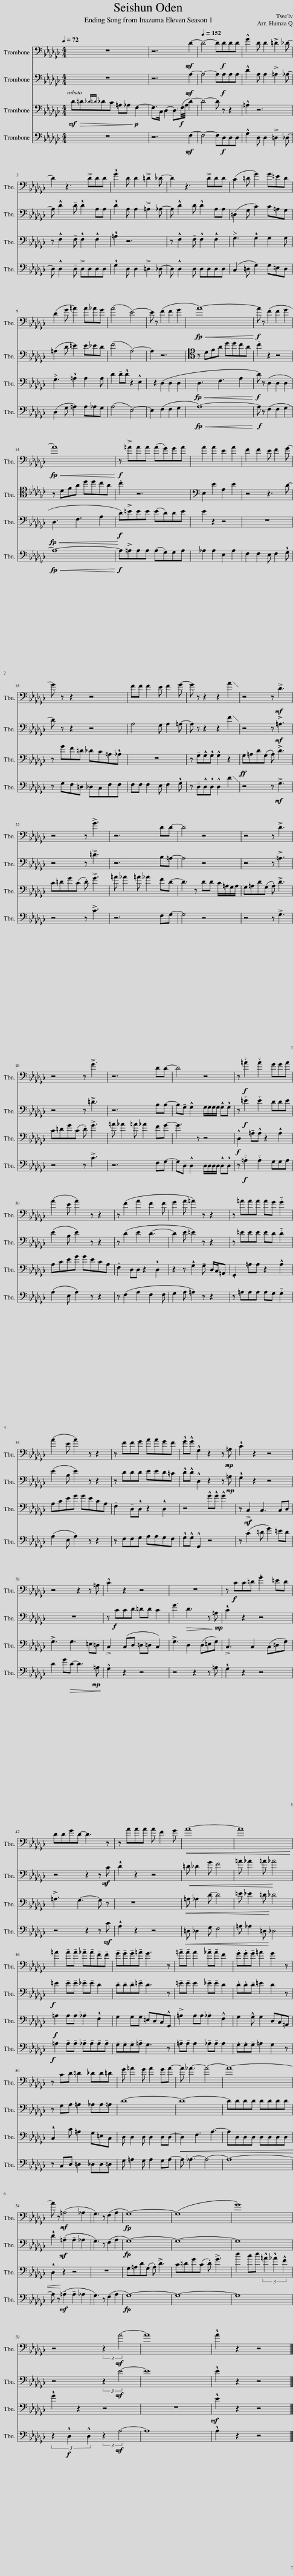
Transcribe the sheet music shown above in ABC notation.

X:1
%%score 1 2 3 4
L:1/8
Q:1/4=72
M:4/4
I:linebreak $
K:Gb
V:1 bass
V:2 bass
V:3 bass
V:4 bass
V:1
 z8 | z6!mf! D2- |[Q:1/4=152] D4- D!f!DDD | !^!G2 D D2 !>!=D2 _D- |$ D2 z3 !>!DDD | %5
 !^!G2 D D2 !>!=D2 _D- | D2 z3 !>!DDD | (C2 =D G2) G=ED |$ (D2 G =A2) A_AG | (A4 E4-) | %10
 E z (F2 F2 G2 |!<(! A8-) |!f! A!<)! z (F2 F2 G2 |$!<(! A8) |!f! z!<)! !>!=AAA (AG)GA | %15
 A2 A2 E2 A2 | F2 F2 E F2 G- |$ G z z2 z4 | FF F2 E F2 G- | G z z2 z2 A2 | %20
 z4 z!mf! !>!D3 |$ z4 z !>!G3 | z6 DD- | D4 z4 | z4 z !>!D3 |$ %25
 z4 z !>!G3 | z6 DD- | D4 z4 | z!f! !tenuto!.=A2 !tenuto!.A2 GGA |$ (A2 E A2) z z2 | %30
 z (F2 A2 F2 F | G2 A =A2) z z2 | z =AAA AG !tenuto!.G2 |$ (A2 E A2) z z2 | z FFG AAGF | %35
 !^!G!^!G !^!G,2 z2 z!mp! =A, | !^!C2 z2 z4 |$ z4 z2 z =A, | !^!C2 z2 z4 | z8 | %40
 z!f! CC=D .G2 =ED |$ DDGD- D3 z | z AAA A F2 G |!<(! A8- | A8!<)! |$ %45
 =A2 !tenuto!A!tenuto!A !tenuto!_A!tenuto!A!tenuto!F!tenuto!F | !tenuto!G!tenuto!G!tenuto!G!tenuto!=A G3 z | !tenuto!=A!tenuto!A A2 !tenuto!_A!tenuto!A F2 | .G.G!tenuto!G =A2 G2 z |$ z CD =D2 _DD=D | %50
 G =A2 G A2 GA- | A _A3- A4- | A8- |$ A z!mf! (=A,4 _A,2 | G,3) z (F,2 A,2 | %55
 G,8-) | (G,8 | G8) |$ z4 (3:2:2z2!mf! A4- | A8 | %60
 !^!A2 z2 z4 |] %61
V:2
 z8 | z6!mf! A,2- | A,4- A,!f!A,A,A, | !^!D2 A, A,2 !>!=A,2 _A,- |$ A, !^!D2 !tenuto!D !^!D2 A,A, | %5
 !^!D2 A, A,2 !>!=A,2 _A,- | A, !^!D2 D !^!D2 A,A, | (=D,2 G, C2) C=A,G, |$ (=A,2 D =E2) E_ED | (F4 A,4-) | %10
 A,2 z6 | z DFA ddcA | .c2 z2 z4 |$ z DFA ddcA | .c2 z6 | %15
 E,2 E2 A,2 E2 | z4 z3 D- |$ D z z2 z4 | A,4 G, A,2 =A,- | A, z z2 z2 F2 | %20
 z4 z!mf! !>!=A,3 |$ z4 z !>!=D3 | z6 B,=A,- | A,4 z4 | z4 z !>!=A,3 |$ %25
 z4 z !>!=D3 | z6 B,B,- | B,!tenuto!G, !^!G,2 G,/G,/G,/G,/ !^!G,!^!G, | z!f! !tenuto!.=E2 !tenuto!.E2 DDE |$ (E2 B, E2) z z2 | %30
 z (D2 E2 D3- | D2 E =E2) z z2 | z =EEE ED !tenuto!.D2 |$ (E2 B, E2) z z2 | z DDD EED=C | %35
 !^!D!^!D !^!D,2 z2 z!mp! =A, | !^!G,2 z2 z4 |$ z8 | z!f! CCD =DD C2 | G3!>(! D3 z!mp! =A,!>)! | %40
 !^!C2 z2 z4 |$ z4 z2 z!mf! C | !^!D2 z2 z4 |!<(! =D _D2 G F4 | =A _A2 =A!<)! _A4 |$ %45
!f! =E2 !tenuto!E!tenuto!E !tenuto!_E!tenuto!E D2 | !tenuto!D!tenuto!D!tenuto!D!tenuto!=E D3 z | !tenuto!=E!tenuto!E E2 !tenuto!_E!tenuto!E D2 | .D.D!tenuto!D =E2 D2 z |$ z G,A, =A,2 _A,A,=A, | %50
 D8- | D8- | DDDD DDDD |$ !^!D2!mf! (!tenuto!=A,2 !tenuto!A,2 _A,2 | G,3) z (F,2 A,2 | %55
 G,8-) | G,8- | G,8 |$ z4 (3:2:2z2!mf! E4- | E8 | %60
 !^!E2 z2 z4 |] %61
V:3
!mf! D!>(!=D{_D=D}_DC =A,_A,!>)!!p! F,2- | F,>C, D,2- D,3/2!f!(F,/4A,/4 D2-) | D4- D z z2 | !^!=A,2 z6 |$ z !^!F,2 !tenuto!F, !^!F,2 !^!F,2 | %5
 !^!=A,2 z6 | z !^!F,2 !tenuto!F, !^!F,2 !^!F,2 | G,3 !^!G,2 G,2 G, |$ G,3 !^!=A,2 A,2 A, | D2 !tenuto!D!^!D z2 !^!E,2 | %10
 z2 (D,2 D,2 D,2 |!<(! D,3 F,3 A,2 |!f! D)!<)! z (D,2 D,2 D,2 |$!<(! D,3 F,3 A,2 |!f! D)!<)!!>!=EEE (ED)DE | %15
 E2 z2 z4 | z8 |$ z GF=D _DC=A,!^!_A, | z8 | z !tenuto!G,!^!G,!^!G, !^!G,2 z2 | %20
!ff! G,=A,D(G, .A,) !>!D3 |$ C=DG(C .D) !>!G3 | =A _A2 =A _A2 FD- | D3 z DD C/=A,/G,/A,/ | G,=A,D(G, .A,) !>!D3 |$ %25
 C=DG(C .D) !>!G3 | =A _A2 =A _A2 FG- | G3 z z4 |!f! !^!D,2 !tenuto!=A,!^!A, z2 !^!A,2 |$ A,CEG GECA, | %30
 .F,2 D,D, z2 !^!D,2 | z2 z !^!G,2 !tenuto!G, D,/C,/=A,, | .G,,2 =A,A, z2 !^!A,2 |$ A,CEG GECA, | .F,2 !tenuto!D,!^!D, z2 !^!D,2 | %35
 z4 !^!G!^!G !^!G2 | z!mf! !>!C,2 C,3 C,D, |$ !>!G,3 G,3 =E,=D, | !>!C,2 (C,D, =D,=D, C,2) | !>!G,3 D,2 (D,=E,G,) | %40
 !>!C,3 C,2 (C,=D,G,) |$ !>!=A,3 G,3- G, z | z8 |!<(! =A, _A,2 D- D4 | =E _E2 =D!<)! _D4 |$ %45
!f! =A,2 A,A, !tenuto!_A,2 !^!F,2 | G,2 G,G, =E,D,C,!^!G,, | !>!=A,2 A,A, !tenuto!_A,2 !^!F,2 | G,2 !^!G, G,2 D,C,=A,, |$ !^!C,2 C =A,2 G,=E,C, | %50
 D, D,2 D, D,2 D,D,- |!<(! D,2 F,3 A,3- | A,D,D,D, D,D,D,D, |$ !^!D,2!<)! z2 z4 | z8 | %55
 G,=A,D(G, .A,) !>!D3 | C=DG(C .D) !>!G3 | d2 cd (3!^!=A2 !^!_A2 !^!F2 |$ !^!G2 z2 z4 | z8 | %60
!mf! !^!E2 z2 z4 |] %61
V:4
 z8 | z6!mf! F,2- | F,4- F,!f!D,D,D, | !^!G,2 D, D,2 !>!=D,2 _D,- |$ D, !^!D,2 !tenuto!D, !>!D,D,D,D, | %5
 !^!G,2 D, D,2 !>!=D,2 _D,- | D, !^!D,2 D, D,D,D,D, | (C,2 =D, G,2) G,=E,D, |$ (D,2 G, =A,2) A,_A,G, | (A,4 E,4-) | %10
 E,2 (F,2 F,2 G,2 |!<(! A,8-) | A,!<)!!f! z (F,2 F,2 G,2 |$!<(! A,8-) |!f! A,!<)!!>!=A,A,A, (A,G,)G,A, | %15
 _A,2 A,2 E,2 A,2 | F,2 F,2 E, F,2 !^!G, |$ z G,F,=D, _D,C,F,F, | F,F, F,2 E, F,2 !^!G, | z !tenuto!D,!^!D,!^!D, !^!D,2 D2 | %20
 z4 z!mf! !>!G,3 |$ z4 z !>!C3 | z6 F,G,- | G,4 z4 | z4 z !>!G,3 |$ %25
 z4 z !>!C3 | z6 F,G,- | G,!tenuto!D, !^!D,2 D,/D,/D,/D,/ !^!D,!^!D, | z!f! !tenuto!.=A,2 !tenuto!.A,2 G,G,A, |$ (A,2 E, A,2) z z2 | %30
 z (F,2 A,2 F,2 F, | G,2 A, =A,2) z z2 | z =A,A,A, A,G, !tenuto!.G,2 |$ (A,2 E, A,2) z z2 | z F,F,G, A,A,G,F, | %35
 !^!G,!^!G, !^!G,,2 z4 | z (C2 =D G2) =ED |$ D2 G!>(!D- D3!mp! =A,!>)! | !^!G,2 z2 z4 | z4 z2 z =A, | %40
 !^!G,2 z2 z4 |$ z4 z2 z!mf! C | !^!A,2 z2 z4 |!<(! =D, _D,2 G, F,4 | =A, _A,2 =D,!<)! _D,4 |$ %45
!f! =A,2 !tenuto!A,!tenuto!A, !tenuto!_A,!tenuto!A,!tenuto!A,!tenuto!A, | !tenuto!G,!tenuto!G,!tenuto!G,!tenuto!=A, G,3 z | !tenuto!=A,!tenuto!A, A,2 !tenuto!_A,!tenuto!A, A,2 | .G,.G,!tenuto!G, =A,2 G,2 z |$ z C,D, =D,2 _D,D,=D, | %50
 G, =A,2 G, A,2 G,A,- | A, _A,3- A,4- | A,8- |$ A, z!mf! (!tenuto!=A,2 !tenuto!A,2 _A,2 | G,3) z (F,2 A,2 | %55
 G,8-) | G,8- | G,8 |$ (3z2!f! !^!D,2 !^!D,2 (3:2:2z2!mf! A,4- | A,8 | %60
 !^!A,2 z2 z4 |] %61
